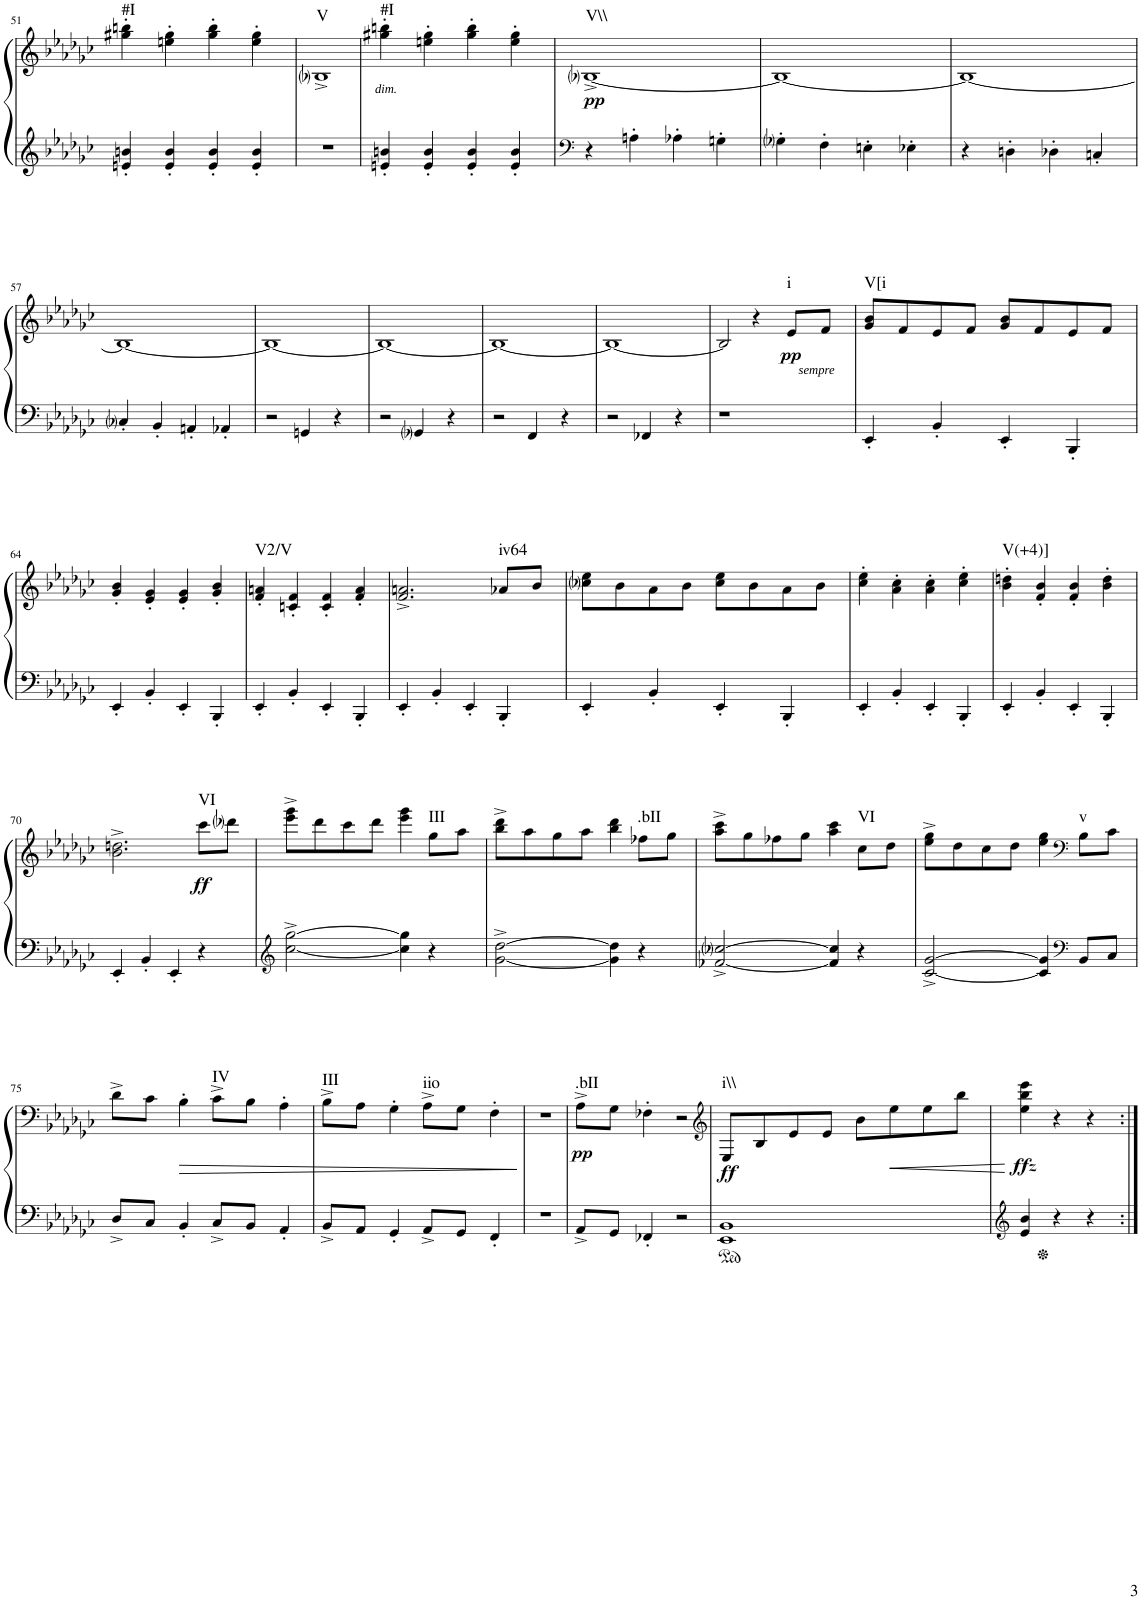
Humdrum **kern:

**kern	**kern	**dynam	**harte
*part1	*part1	*part1	*part1
*staff2	*staff1	*staff1/2	*
*I"Midi_1	*	*	*
!!LO:PB:g=z
*clefG2	*clefG2	*	*
*k[b-e-a-d-g-c-]	*k[b-e-a-d-g-c-]	*	*
*G-:	*G-:	*	*
*M2/2	*M2/2	*	*
*met(c|)	*met(c|)	*	*
=51	=51	=51	=51
!	!	!	!LO:H:kt=#I
4en/' 4bn/'	4gg#X\' 4bbn\'	.	N
4e/' 4b/'	4een\' 4gg#\'	.	.
4e/' 4b/'	4gg#\' 4bb\'	.	.
4e/' 4b/'	4ee\' 4gg#\'	.	.
=52	=52	=52	=52
!	!	!	!LO:H:kt=V
1r	1B-i^	.	N
=53	=53	=53	=53
!	!LO:TX:b:i:t=dim.	!	!LO:H:kt=#I
4en/' 4bn/'	4gg#X\' 4bbn\'	.	N
4e/' 4b/'	4een\' 4gg#\'	.	.
4e/' 4b/'	4gg#\' 4bb\'	.	.
4e/' 4b/'	4ee\' 4gg#\'	.	.
=54	=54	=54	=54
*clefF4	*	*	*
!	!	!LO:DY:b	!LO:H:kt=V\\
4r	[1B-i^	pp	N
4An'\	.	.	.
4A-X'\	.	.	.
4Gn'\	.	.	.
=55	=55	=55	=55
4G-i'\	1B-_	.	.
4F'\	.	.	.
4En'\	.	.	.
4E-X'\	.	.	.
=56	=56	=56	=56
4r	1B-_	.	.
4Dn'\	.	.	.
4D-X'\	.	.	.
4Cn'/	.	.	.
!!LO:LB:g=z
=57	=57	=57	=57
4C-i'/	1B-_	.	.
4BB-'/	.	.	.
4AAn'/	.	.	.
4AA-X'/	.	.	.
=58	=58	=58	=58
2r	1B-_	.	.
4GGn/	.	.	.
4r	.	.	.
=59	=59	=59	=59
2r	1B-_	.	.
4GG-i/	.	.	.
4r	.	.	.
=60	=60	=60	=60
2r	1B-_	.	.
4FF/	.	.	.
4r	.	.	.
=61	=61	=61	=61
2r	1B-_	.	.
4FF-X/	.	.	.
4r	.	.	.
=62	=62	=62	=62
1r	2B-/]	.	.
.	4r	.	.
!	!LO:TX:b:i:t=sempre	!	!
!	!	!LO:DY:b	!LO:H:kt=i
.	8e-/L	pp	N
.	8f/J	.	.
=63	=63	=63	=63
!	!	!	!LO:H:kt=V[i
4EE-'/	8g-/ 8b-/L	.	N
.	8f/	.	.
4BB-'/	8e-/	.	.
.	8f/J	.	.
4EE-'/	8g-/ 8b-/L	.	.
.	8f/	.	.
4BBB-'/	8e-/	.	.
.	8f/J	.	.
!!LO:LB:g=z
=64	=64	=64	=64
4EE-'/	4g-/' 4b-/'	.	.
4BB-'/	4e-/' 4g-/'	.	.
4EE-'/	4e-/' 4g-/'	.	.
4BBB-'/	4g-/' 4b-/'	.	.
=65	=65	=65	=65
!	!	!	!LO:H:kt=V2/V
4EE-'/	4f/' 4an/'	.	N
4BB-'/	4cn/' 4f/'	.	.
4EE-'/	4c/' 4f/'	.	.
4BBB-'/	4f/' 4a/'	.	.
=66	=66	=66	=66
4EE-'/	2.f/^ 2.an/^	.	.
4BB-'/	.	.	.
4EE-'/	.	.	.
!	!	!	!LO:H:kt=iv64
4BBB-'/	8a-X/L	.	N
.	8b-/J	.	.
=67	=67	=67	=67
4EE-'/	8cc-i\ 8ee-\L	.	.
.	8b-\	.	.
4BB-'/	8a-\	.	.
.	8b-\J	.	.
4EE-'/	8cc-\ 8ee-\L	.	.
.	8b-\	.	.
4BBB-'/	8a-\	.	.
.	8b-\J	.	.
=68	=68	=68	=68
4EE-'/	4cc-\' 4ee-\'	.	.
4BB-'/	4a-\' 4cc-\'	.	.
4EE-'/	4a-\' 4cc-\'	.	.
4BBB-'/	4cc-\' 4ee-\'	.	.
=69	=69	=69	=69
!	!	!	!LO:H:kt=V(+4)]
4EE-'/	4b-\' 4ddn\'	.	N
4BB-'/	4f/' 4b-/'	.	.
4EE-'/	4f/' 4b-/'	.	.
4BBB-'/	4b-\' 4dd\'	.	.
!!LO:LB:g=z
=70	=70	=70	=70
4EE-'/	2.b-\^ 2.ddn\^	.	.
4BB-'/	.	.	.
4EE-'/	.	.	.
!	!	!LO:DY:b	!LO:H:kt=VI
4r	8ccc-\L	ff	N
.	8ddd-i\J	.	.
=71	=71	=71	=71
*clefG2	*	*	*
[2cc-\^ [2gg-\^	8eee-\^ 8ggg-\^L	.	.
.	8ddd-\	.	.
.	8ccc-\	.	.
.	8ddd-\J	.	.
4cc-\] 4gg-\]	4eee-\ 4ggg-\	.	.
!	!	!	!LO:H:kt=III
4r	8gg-\L	.	N
.	8aa-\J	.	.
=72	=72	=72	=72
[2g-\^ [2dd-\^	8bb-\^ 8ddd-\^L	.	.
.	8aa-\	.	.
.	8gg-\	.	.
.	8aa-\J	.	.
4g-\] 4dd-\]	4bb-\ 4ddd-\	.	.
!	!	!	!LO:H:kt=.bII
4r	8ff-X\L	.	N
.	8gg-\J	.	.
=73	=73	=73	=73
[2f-X/^ [2cc-i/^	8aa-\^ 8ccc-\^L	.	.
.	8gg-\	.	.
.	8ff-X\	.	.
.	8gg-\J	.	.
4f-/] 4cc-/]	4aa-\ 4ccc-\	.	.
!	!	!	!LO:H:kt=VI
4r	8cc-\L	.	N
.	8dd-\J	.	.
=74	=74	=74	=74
[2c-/^ [2g-/^	8ee-\^ 8gg-\^L	.	.
.	8dd-\	.	.
.	8cc-\	.	.
.	8dd-\J	.	.
4c-/] 4g-/]	4ee-\ 4gg-\	.	.
*clefF4	*clefF4	*	*
!	!	!	!LO:H:kt=v
8BB-/L	8B-\L	.	N
8C-/J	8c-\J	.	.
!!LO:LB:g=z
=75	=75	=75	=75
8D-^/L	8d-^\L	.	.
8C-/J	8c-\J	.	.
!	!	!LO:HP:b	!
4BB-'/	4B-'\	>	.
!	!	!	!LO:H:kt=IV
8C-^/L	8c-^\L	.	N
8BB-/J	8B-\J	.	.
4AA-'/	4A-'\	.	.
=76	=76	=76	=76
!	!	!	!LO:H:kt=III
8BB-^/L	8B-^\L	.	N
8AA-/J	8A-\J	.	.
4GG-'/	4G-'\	.	.
!	!	!	!LO:H:kt=iio
8AA-^/L	8A-^\L	.	N
8GG-/J	8G-\J	.	.
4FF'/	4F'\	.	.
.	.	]	.
=77	=77	=77	=77
1r	1r	.	.
=78	=78	=78	=78
!	!	!LO:DY:b	!LO:H:kt=.bII
8AA-^/L	8A-^\L	pp	N
8GG-/J	8G-\J	.	.
4FF-X'/	4F-X'\	.	.
2r	2r	.	.
=79	=79	=79	=79
*	*clefG2	*	*
!	!	!LO:DY:b	!LO:H:kt=i\\
1EE- 1BB-	8E-/L	ff	N
.	8B-/	.	.
.	8e-/	.	.
.	8e-/J	.	.
.	8b-\L	.	.
!	!	!LO:HP:b	!
.	8ee-\	<	.
.	8ee-\	.	.
.	8bb-\J	.	.
.	.	[	.
=80	=80	=80	=80
*clefG2	*	*	*
!	!	!LO:DY:b	!
4e-/ 4b-/	4ee-\ 4bb-\ 4eee-\	other-dynamics	.
4r	4r	.	.
4r	4r	.	.
=:|!	=:|!	=:|!	=:|!
*-	*-	*-	*-
